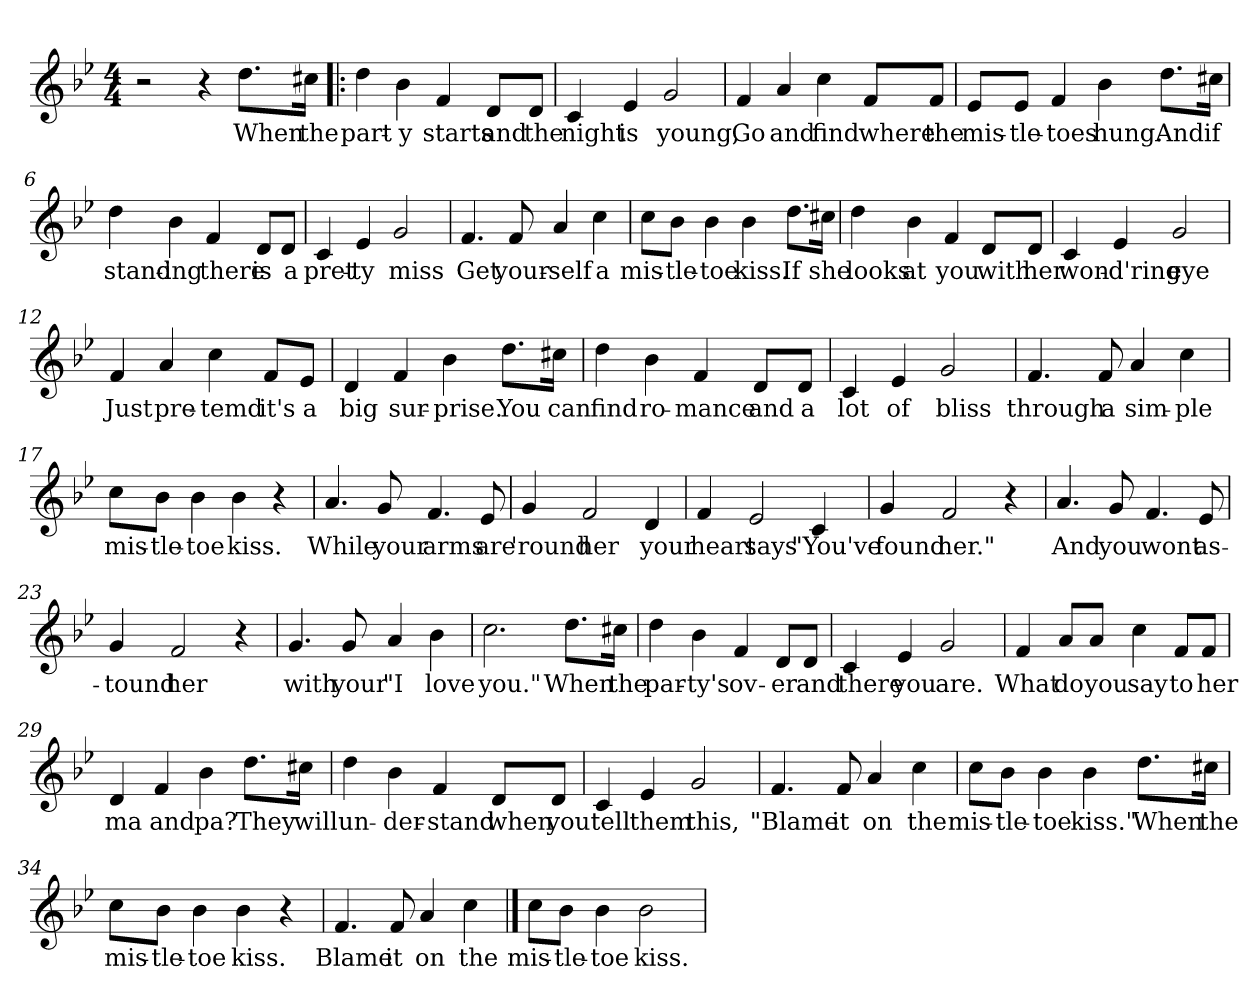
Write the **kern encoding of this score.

**kern	**text
*part1	*part1
*staff1	*staff1
*clefG2	*
*k[b-e-]	*
*B-:	*
*M4/4	*
=1	=1
2r	.
4r	.
8.dd\L	When
16cc#X\Jk	the
=2!|:	=2!|:
4dd\	part-
4b-\	-y
4f/	starts
8d/L	and
8d/J	the
=3	=3
4c/	night
4e-/	is
2g/	young,
=4	=4
4f/	Go
4a/	and
4cc\	find
8f/L	where
8f/J	the
!!LO:LB:g=z
=5	=5
8e-/L	mis-
8e-/J	-tle-
4f/	-toes
4b-\	hung.
8.dd\L	And
16cc#X\Jk	if
=6	=6
4dd\	stand-
4b-\	-ing
4f/	there
8d/L	is
8d/J	a
=7	=7
4c/	pret-
4e-/	-ty
2g/	miss
=8	=8
4.f/	Get
8f/	your-
4a/	-self
4cc\	a
!!LO:LB:g=z
=9	=9
8cc\L	mis-
8b-\J	-tle-
4b-\	-toe
4b-\	kiss.
8.dd\L	If
16cc#X\Jk	she
=10	=10
4dd\	looks
4b-\	at
4f/	you
8d/L	with
8d/J	her
=11	=11
4c/	won-
4e-/	-d'ring
2g/	eye
=12	=12
4f/	Just
4a/	pre-
4cc\	-temd
8f/L	it's
8e-/J	a
!!LO:LB:g=z
=13	=13
4d/	big
4f/	sur-
4b-\	-prise.
8.dd\L	You
16cc#X\Jk	can
=14	=14
4dd\	find
4b-\	ro-
4f/	-mance
8d/L	and
8d/J	a
=15	=15
4c/	lot
4e-/	of
2g/	bliss
=16	=16
4.f/	through
8f/	a
4a/	sim-
4cc\	-ple
!!LO:LB:g=z
=17	=17
8cc\L	mis-
8b-\J	-tle-
4b-\	-toe
4b-\	kiss.
4r	.
=18	=18
4.a/	While
8g/	your
4.f/	arms
8e-/	are
=19	=19
4g/	'round
2f/	her
4d/	your
=20	=20
4f/	heart
2e-/	says
4c/	"You've
!!LO:LB:g=z
=21	=21
4g/	found
2f/	her."
4r	.
=22	=22
4.a/	And
8g/	you
4.f/	wont
8e-/	as-
=23	=23
4g/	-tound
2f/	her
4r	.
=24	=24
4.g/	with
8g/	your
4a/	"I
4b-\	love
!!LO:LB:g=z
=25	=25
2.cc\	you."
8.dd\L	When
16cc#X\Jk	the
=26	=26
4dd\	par-
4b-\	-ty's
4f/	ov-
8d/L	-er
8d/J	and
=27	=27
4c/	there
4e-/	you
2g/	are.
=28	=28
4f/	What
8a/L	do
8a/J	you
4cc\	say
8f/L	to
8f/J	her
!!LO:LB:g=z
=29	=29
4d/	ma
4f/	and
4b-\	pa?
8.dd\L	They
16cc#X\Jk	will
=30	=30
4dd\	un-
4b-\	-der-
4f/	-stand
8d/L	when
8d/J	you
=31	=31
4c/	tell
4e-/	them
2g/	this,
=32	=32
4.f/	"Blame
8f/	it
4a/	on
4cc\	the
!!LO:LB:g=z
=33	=33
8cc\L	mis-
8b-\J	-tle-
4b-\	-toe
4b-\	kiss."
8.dd\L	When
16cc#X\Jk	the
=34	=34
8cc\L	mis-
8b-\J	-tle-
4b-\	-toe
4b-\	kiss.
4r	.
=35	=35
4.f/	Blame
8f/	it
4a/	on
4cc\	the
==36	==36
8cc\L	mis-
8b-\J	-tle-
4b-\	-toe
2b-\	kiss.
=	=
*-	*-
